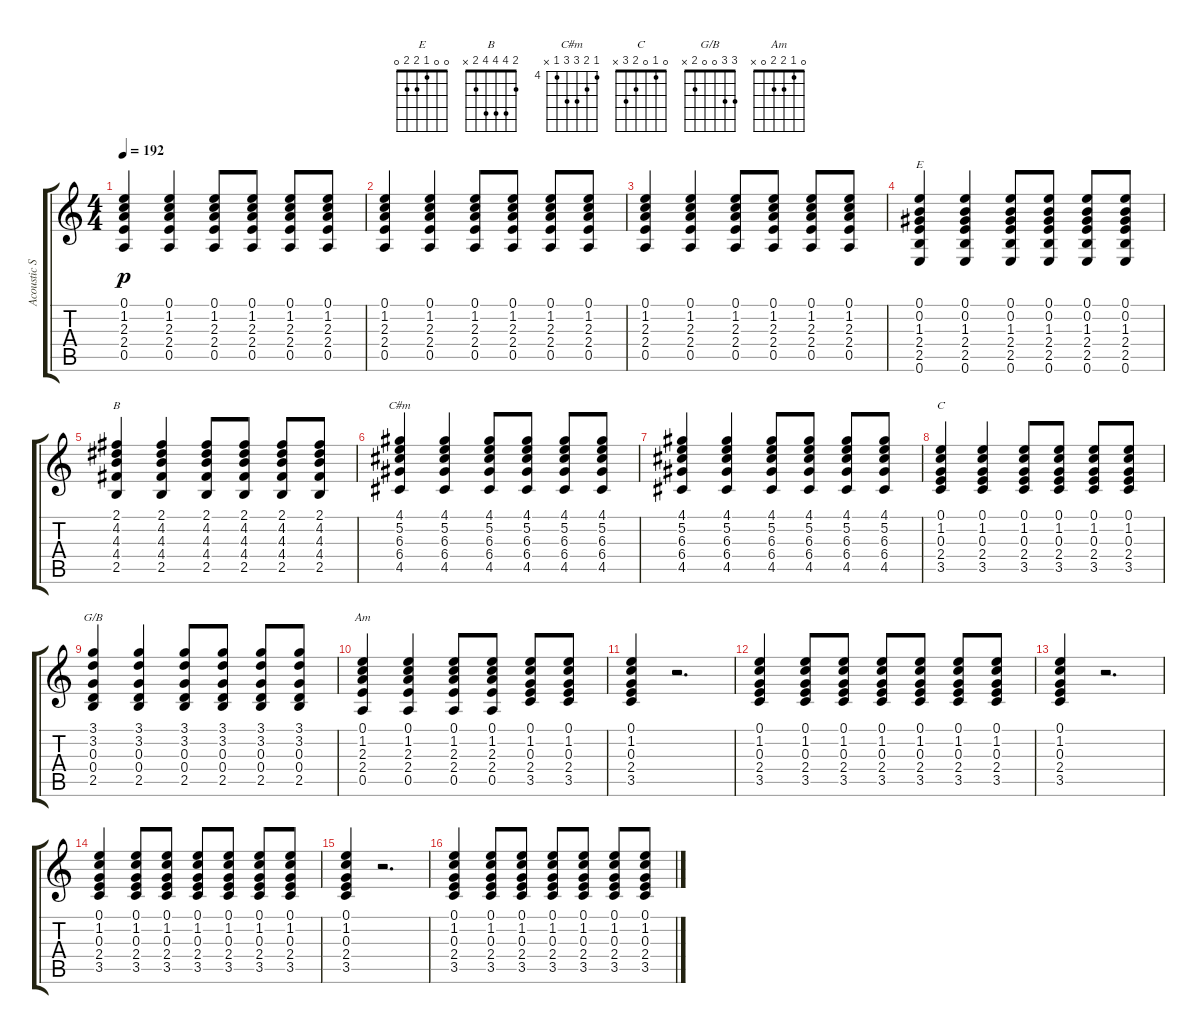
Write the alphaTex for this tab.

\track ("Acoustic Steel Stg. 1" "Acoustic S") {instrument acousticguitarsteel}
\staff {score tabs}
\tuning (E4 B3 G3 D3 A2 E2) {hide}
\chord ("E" 0 0 1 2 2 0)
\chord ("B" 2 4 4 4 2 x)
\chord ("C#m" 4 5 6 6 4 x) {firstfret 4}
\chord ("C" 0 1 0 2 3 x)
\chord ("G/B" 3 3 0 0 2 x)
\chord ("Am" 0 1 2 2 0 x)
\ts (4 4)
\tempo 192
\clef g2
\ks c
(0.1 1.2 2.3 2.4 0.5).4{dy p} (0.1 1.2 2.3 2.4 0.5).4 (0.1 1.2 2.3 2.4 0.5).8 (0.1 1.2 2.3 2.4 0.5).8 (0.1 1.2 2.3 2.4 0.5).8 (0.1 1.2 2.3 2.4 0.5).8 |
(0.1 1.2 2.3 2.4 0.5).4 (0.1 1.2 2.3 2.4 0.5).4 (0.1 1.2 2.3 2.4 0.5).8 (0.1 1.2 2.3 2.4 0.5).8 (0.1 1.2 2.3 2.4 0.5).8 (0.1 1.2 2.3 2.4 0.5).8 |
(0.1 1.2 2.3 2.4 0.5).4 (0.1 1.2 2.3 2.4 0.5).4 (0.1 1.2 2.3 2.4 0.5).8 (0.1 1.2 2.3 2.4 0.5).8 (0.1 1.2 2.3 2.4 0.5).8 (0.1 1.2 2.3 2.4 0.5).8 |
(0.1 0.2 1.3 2.4 2.5 0.6).4{ch "E"} (0.1 0.2 1.3 2.4 2.5 0.6).4 (0.1 0.2 1.3 2.4 2.5 0.6).8 (0.1 0.2 1.3 2.4 2.5 0.6).8 (0.1 0.2 1.3 2.4 2.5 0.6).8 (0.1 0.2 1.3 2.4 2.5 0.6).8 |
(2.1 4.2 4.3 4.4 2.5).4{ch "B"} (2.1 4.2 4.3 4.4 2.5).4 (2.1 4.2 4.3 4.4 2.5).8 (2.1 4.2 4.3 4.4 2.5).8 (2.1 4.2 4.3 4.4 2.5).8 (2.1 4.2 4.3 4.4 2.5).8 |
(4.1 5.2 6.3 6.4 4.5).4{ch "C#m"} (4.1 5.2 6.3 6.4 4.5).4 (4.1 5.2 6.3 6.4 4.5).8 (4.1 5.2 6.3 6.4 4.5).8 (4.1 5.2 6.3 6.4 4.5).8 (4.1 5.2 6.3 6.4 4.5).8 |
(4.1 5.2 6.3 6.4 4.5).4 (4.1 5.2 6.3 6.4 4.5).4 (4.1 5.2 6.3 6.4 4.5).8 (4.1 5.2 6.3 6.4 4.5).8 (4.1 5.2 6.3 6.4 4.5).8 (4.1 5.2 6.3 6.4 4.5).8 |
(0.1 1.2 0.3 2.4 3.5).4{ch "C"} (0.1 1.2 0.3 2.4 3.5).4 (0.1 1.2 0.3 2.4 3.5).8 (0.1 1.2 0.3 2.4 3.5).8 (0.1 1.2 0.3 2.4 3.5).8 (0.1 1.2 0.3 2.4 3.5).8 |
(3.1 3.2 0.3 0.4 2.5).4{ch "G/B"} (3.1 3.2 0.3 0.4 2.5).4 (3.1 3.2 0.3 0.4 2.5).8 (3.1 3.2 0.3 0.4 2.5).8 (3.1 3.2 0.3 0.4 2.5).8 (3.1 3.2 0.3 0.4 2.5).8 |
(0.1 1.2 2.3 2.4 0.5).4{ch "Am"} (0.1 1.2 2.3 2.4 0.5).4 (0.1 1.2 2.3 2.4 0.5).8 (0.1 1.2 2.3 2.4 0.5).8 (0.1 1.2 0.3 2.4 3.5).8 (0.1 1.2 0.3 2.4 3.5).8 |
(0.1 1.2 0.3 2.4 3.5).4 r.2{d} |
(0.1 1.2 0.3 2.4 3.5).4 (0.1 1.2 0.3 2.4 3.5).8 (0.1 1.2 0.3 2.4 3.5).8 (0.1 1.2 0.3 2.4 3.5).8 (0.1 1.2 0.3 2.4 3.5).8 (0.1 1.2 0.3 2.4 3.5).8 (0.1 1.2 0.3 2.4 3.5).8 |
(0.1 1.2 0.3 2.4 3.5).4 r.2{d} |
(0.1 1.2 0.3 2.4 3.5).4 (0.1 1.2 0.3 2.4 3.5).8 (0.1 1.2 0.3 2.4 3.5).8 (0.1 1.2 0.3 2.4 3.5).8 (0.1 1.2 0.3 2.4 3.5).8 (0.1 1.2 0.3 2.4 3.5).8 (0.1 1.2 0.3 2.4 3.5).8 |
(0.1 1.2 0.3 2.4 3.5).4 r.2{d} |
(0.1 1.2 0.3 2.4 3.5).4 (0.1 1.2 0.3 2.4 3.5).8 (0.1 1.2 0.3 2.4 3.5).8 (0.1 1.2 0.3 2.4 3.5).8 (0.1 1.2 0.3 2.4 3.5).8 (0.1 1.2 0.3 2.4 3.5).8 (0.1 1.2 0.3 2.4 3.5).8
